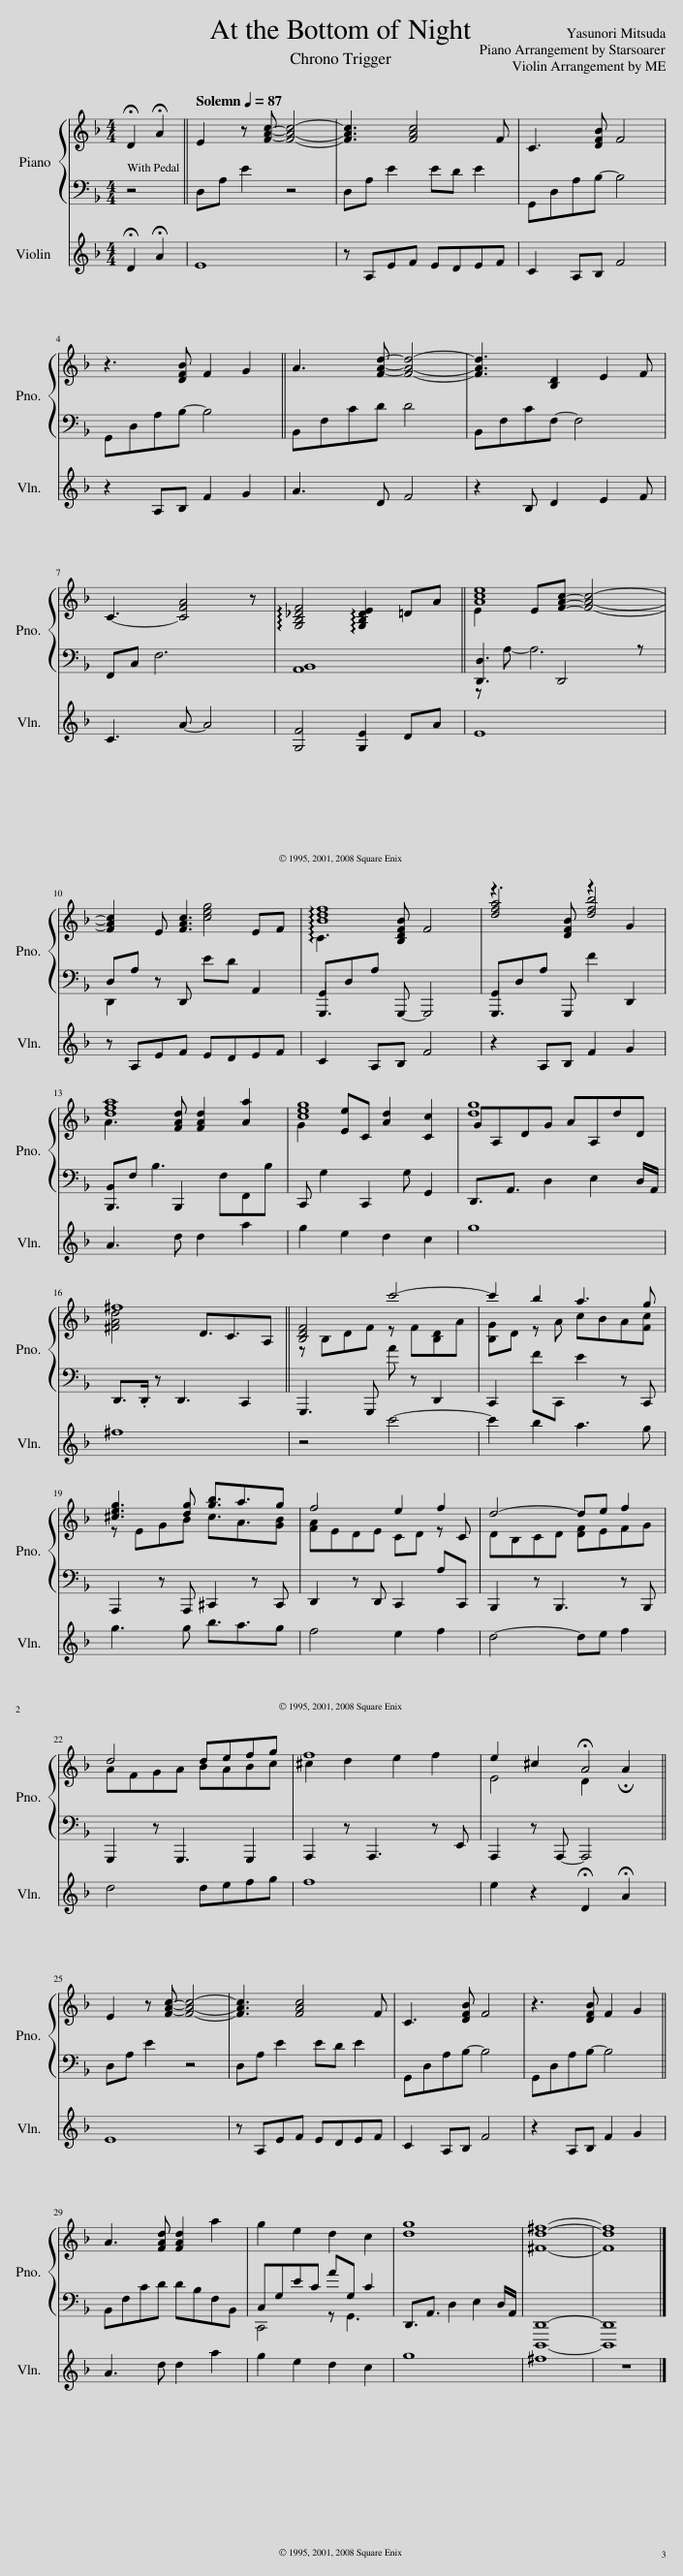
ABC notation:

X:1
%%score { ( 1 3 ) | ( 2 4 ) } 5
L:1/8
Q:1/4=72
M:4/4
I:linebreak $
K:F
V:1 treble
V:3 treble
V:2 bass
V:4 bass
V:5 treble
V:1
!mp! !fermata!D2 !fermata!A2 ||[Q:1/4=87] E2 z [FAc]- [FAc]4- | [FAc]3 [FAc]4 F | C3 [DFB] F4 |$ z3 [DFB] F2 G2 || %5
 A3 [FAd]- [FAd]4- | [FAd]3 [B,D]2!<(! E2 F |$ C3- [CFA]4 z | !arpeggio![G,B,_DF]4 !arpeggio![G,B,DE]2 =DA!<)! ||!mf! E2 E[FAc]- [FAc]4- |$ %10
 [FAc]2 E [FAc]3 EF | C3 [B,DFB] F4 | z3 [DFB] z2 G2 |$ A3 !>![FAd] !>![FAd]2 !>![Aa]2 | G2 !>![Ee]C !>![Ad]2 !>![Cc]2 | %15
!<(! GA,DG AA,dD |$ [^FAd]4 D3/2C3/2A,!<)! ||!f! [B,DF]4 !>!c'4- | c'2 !>!b2 !>!a3 !>!g |$ !>![^ceg]3 !>![dg] !>![gb]3/2!>!a3/2!>!g | %20
 !>!f4 !>!e2 !>!f2 | !>!d4- d!>!e !>!f2 |$!>(! !>!d4 !>!d!>!e!>!f!>!g | !>!f8 | !>!e2!>)! ^c2[Q:1/4=72]!mp! !fermata!D2 !fermata!A2 ||$ %25
[Q:1/4=87] E2 z [FAc]- [FAc]4- |!<(! [FAc]3 [FAc]4 F | C3 [DFB] F4 | z3 [DFB] F2 G2!<)! ||$!mf! A3 [FAd] [FAd]2 !>!a2 | %30
 !>!g2 !>!e2 !>!d2 !>!c2 | !>![dg]8 | !>![^Fd^f]8- | [Fdf]8 |] %34
V:2
!ped! z4!ped-up! ||!ped! D,A, E2 z4!ped-up! |!ped! D,A, E2 ED E2!ped-up! |!ped! G,,D,A,!ped-up!!ped!B,- B,4!ped-up! |$!ped! G,,D,A,B,- B,4!ped-up! || %5
!ped! B,,F,CD D4!ped-up! |!ped! B,,F,CF,- F,4!ped-up! |$!ped! F,,C, F,6!ped-up! |!ped! [A,,B,,]8!ped-up!!ped!!ped-up! ||!ped! [D,,D,]3 D,,4 z!ped-up! |$ %10
!ped! D,A, z D,, ED A,,2!ped-up! |!ped! G,,,3 G,,,- G,,,4!ped-up! |!ped! G,,,3 G,,, F2!ped-up!!ped! D,,2!ped-up! |$!ped! B,,,3 B,,,2 F,F,,B,!ped-up! |!ped! C,, G,2 C,,2 G, G,,2!ped-up! | %15
!ped! D,,3/2A,,3/2 D,2 E,2 D,/A,,/!ped-up! |$!ped! D,,>!ped-up!.D,, z!ped! D,,3 C,,2!ped-up! ||!ped! G,,,3 G,,, A z D,,2!ped-up! |!ped! C,,2 FC,, E2 z C,,!ped-up! |$!ped! A,,,2 z!ped-up! A,,,!ped! ^C,,2 z C,,!ped-up! | %20
!ped! D,,2 z D,,!ped-up!!ped! C,,2 A,C,,!ped-up! |!ped! B,,,2 z B,,,3 z B,,,!ped-up! |$!ped! G,,,2 z!ped-up!!ped! G,,,3 G,,,2!ped-up! |!ped! A,,,2 z A,,,3 z E,,!ped-up! |!ped! A,,,2 z A,,,- A,,,4!ped-up! ||$ %25
!ped! D,A, E2 z4!ped-up! |!ped! D,A, E2 ED E2!ped-up! |!ped! G,,D,A,!ped-up!!ped!B,- B,4!ped-up! |!ped! G,,D,A,B,- B,4!ped-up! ||$!ped! B,,F,CD DB,F,B,,!ped-up! | %30
!ped! C,G,EC AG, C2!ped-up! |!ped! D,,3/2A,,3/2 D,2 E,2 D,/A,,/!ped-up! |!ped! [D,,,D,,]8-!ped-up! |!ped! [D,,,D,,]8!ped-up! |] %34
V:3
 x4 || x8 | x8 | x8 |$ x8 || %5
 x8 | x8 |$ x8 | x8 || !>![Ace]8 |$ %10
 x4 !>![ceg]4 | !arpeggio!!>![Bdf]8 | !>![dfa]4 !>![dfb]4 |$ !>![dfa]8 | !>![ceg]8 | %15
 !>![dg]8 |$ !>!^f8 || z B,DF z F[B,D]A | [B,G]D z A cBA[Fc] |$ z EGB ^c3/2A3/2[GB] | %20
 [FA]EDE CD z C | DB,CD [DF]EFG |$ AFGA BABc | ^c2 d2 e2 f2 | E4 A4 ||$ %25
 x8 | x8 | x8 | x8 ||$ x8 | %30
 x8 | x8 | x8 | x8 |] %34
V:4
 x4 || x8 | x8 | x8 |$ x8 || %5
 x8 | x8 |$ x8 | x8 || z A,- A,6 |$ %10
 D,,2 x2 x4 | G,,D,A, x x4 | G,,D,A, x x4 |$ B,,F, B,3 x x2 | x8 | %15
 x8 |$ x8 || x8 | x8 |$ x8 | %20
 x8 | x8 |$ x8 | x8 | x8 ||$ %25
 x8 | x8 | x8 | x8 ||$ x8 | %30
 C,,4 z G,,3 | x8 | x8 | x8 |] %34
V:5
 !fermata!D2 !fermata!A2 || E8 | z A,EF EDEF | C2 A,B, F4 |$ z2 A,B, F2 G2 || %5
 A3 D F4 | z2 B, D2 E2 F |$ C3 A- A4 | [G,F]4 [G,E]2 DA || E8 |$ %10
 z A,EF EDEF | C2 A,B, F4 | z2 A,B, F2 G2 |$ A3 d d2 a2 | g2 e2 d2 c2 | %15
 g8 |$ ^f8 || z4 c'4- | c'2 b2 a3 g |$ g3 g b3/2a3/2g | %20
 f4 e2 f2 | d4- de f2 |$ d4 defg | f8 | e2 z2 !fermata!D2 !fermata!A2 ||$ %25
 E8 | z A,EF EDEF | C2 A,B, F4 | z2 A,B, F2 G2 ||$ A3 d d2 a2 | %30
 g2 e2 d2 c2 | g8 | ^f8 | z8 |] %34
